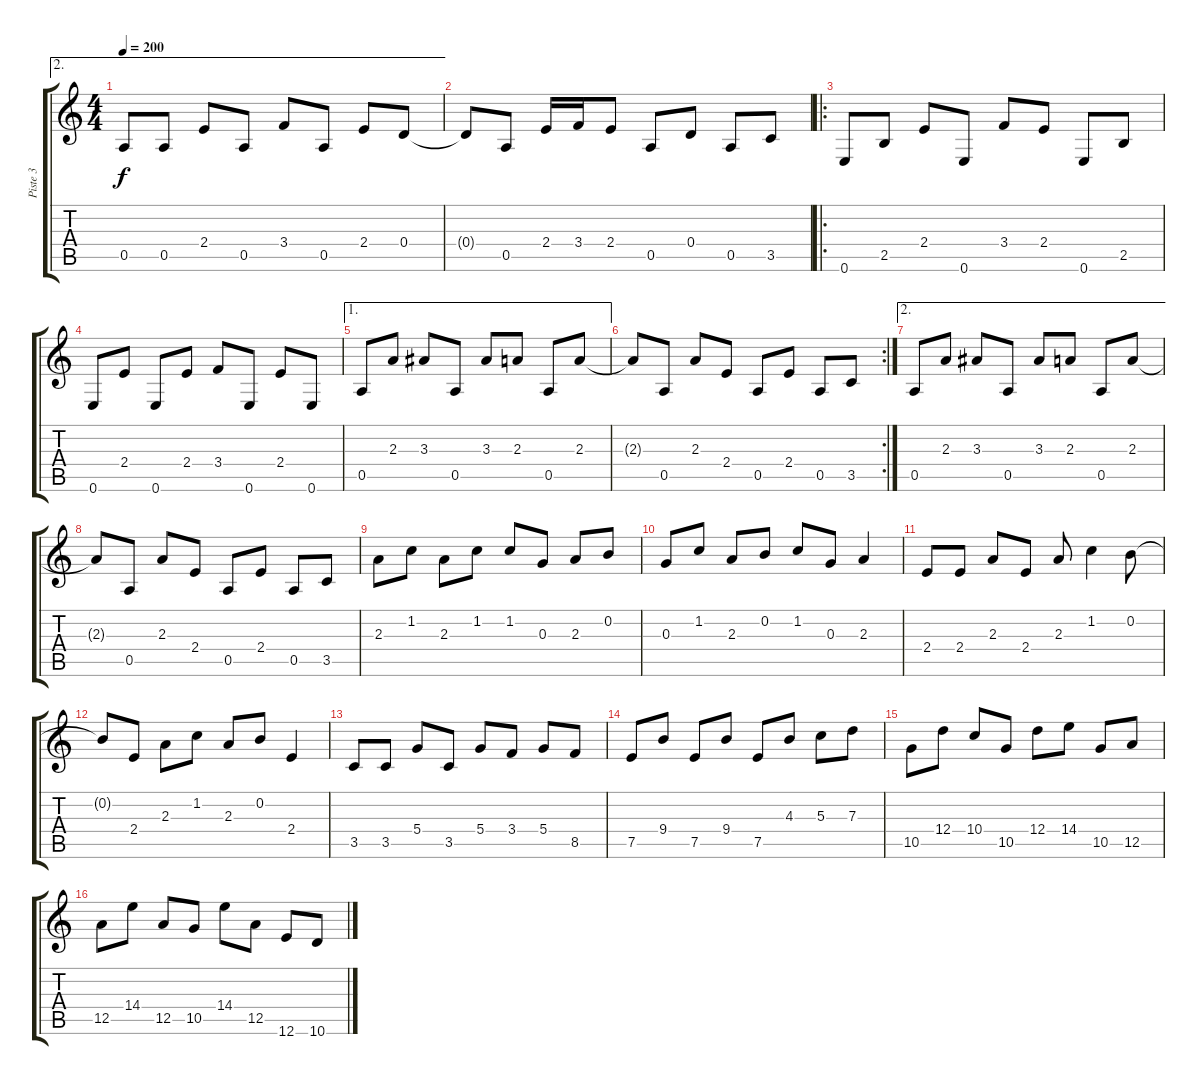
\track ("Piste 3" "Piste 3") {instrument distortionguitar}
\staff {score tabs}
\tuning (E4 B3 G3 D3 A2 E2) {hide}
\ae 2
\ts (4 4)
\tempo 200
\clef g2
\ks c
0.5.8{dy f} 0.5.8 2.4.8 0.5.8 3.4.8 0.5.8 2.4.8 0.4.8 |
0.4{t}.8 0.5.8 2.4.16 3.4.16 2.4.8 0.5.8 0.4.8 0.5.8 3.5.8 |
\ro
0.6.8 2.5.8 2.4.8 0.6.8 3.4.8 2.4.8 0.6.8 2.5.8 |
0.6.8 2.4.8 0.6.8 2.4.8 3.4.8 0.6.8 2.4.8 0.6.8 |
\ae 1
0.5.8 2.3.8 3.3.8 0.5.8 3.3.8 2.3.8 0.5.8 2.3.8 |
\rc 2
2.3{t}.8 0.5.8 2.3.8 2.4.8 0.5.8 2.4.8 0.5.8 3.5.8 |
\ae 2
0.5.8 2.3.8 3.3.8 0.5.8 3.3.8 2.3.8 0.5.8 2.3.8 |
2.3{t}.8 0.5.8 2.3.8 2.4.8 0.5.8 2.4.8 0.5.8 3.5.8 |
2.3.8 1.2.8 2.3.8 1.2.8 1.2.8 0.3.8 2.3.8 0.2.8 |
0.3.8 1.2.8 2.3.8 0.2.8 1.2.8 0.3.8 2.3.4 |
2.4.8 2.4.8 2.3.8 2.4.8 2.3.8 1.2.4 0.2.8 |
0.2{t}.8 2.4.8 2.3.8 1.2.8 2.3.8 0.2.8 2.4.4 |
3.5.8 3.5.8 5.4.8 3.5.8 5.4.8 3.4.8 5.4.8 8.5.8 |
7.5.8 9.4.8 7.5.8 9.4.8 7.5.8 4.3.8 5.3.8 7.3.8 |
10.5.8 12.4.8 10.4.8 10.5.8 12.4.8 14.4.8 10.5.8 12.5.8 |
12.5.8 14.4.8 12.5.8 10.5.8 14.4.8 12.5.8 12.6.8 10.6.8
